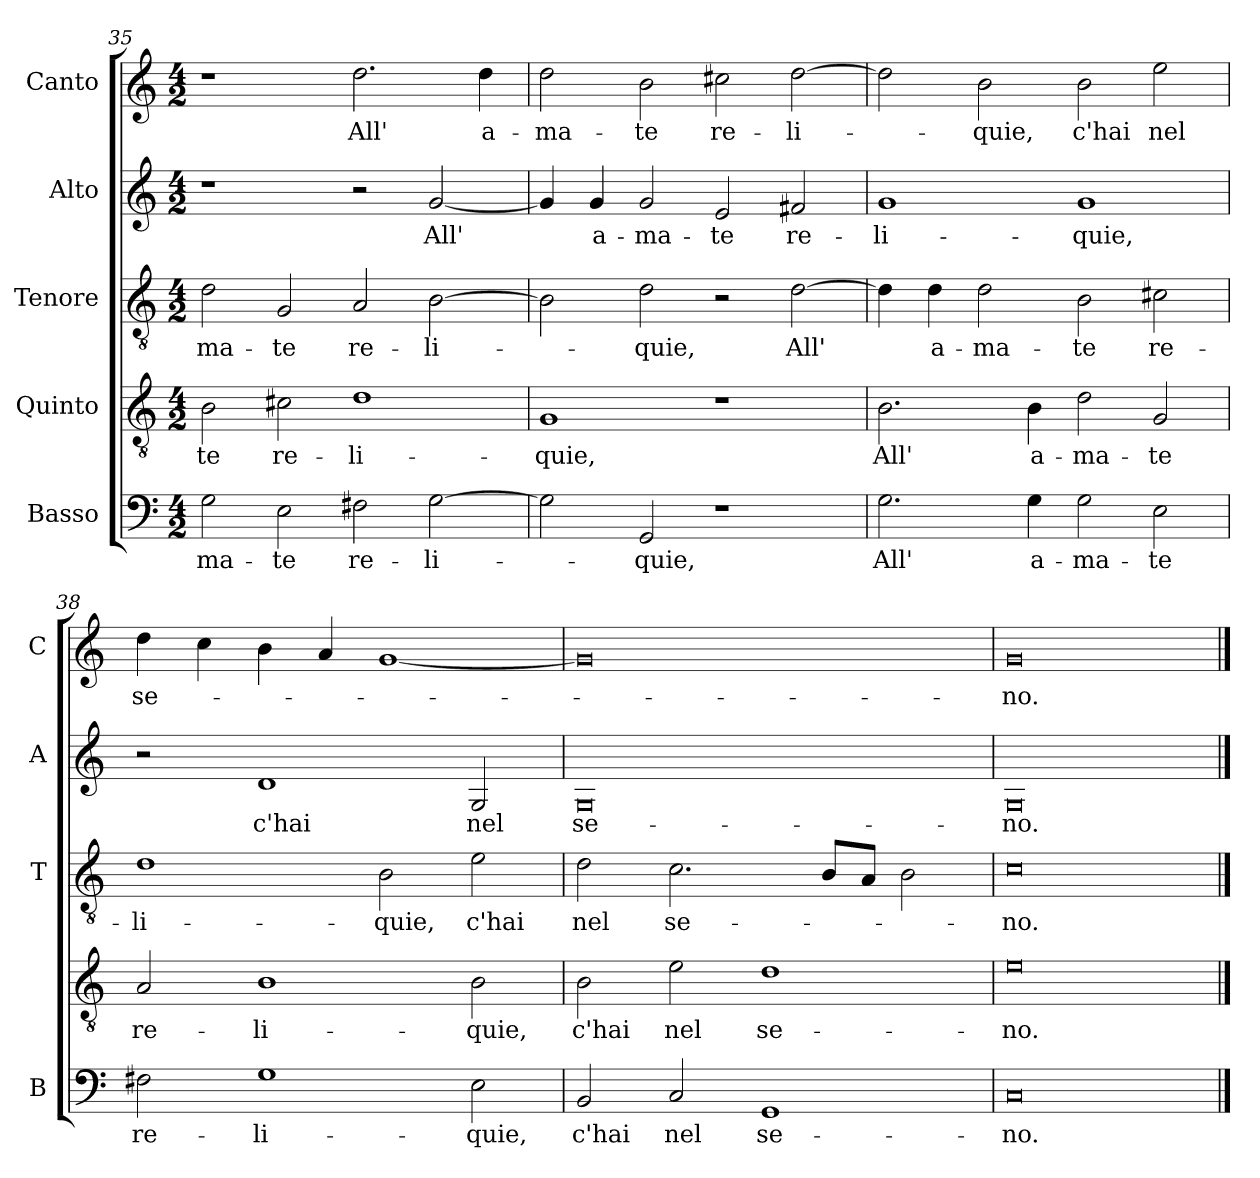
**kern	**text	**kern	**text	**kern	**text	**kern	**text	**kern	**text
*part5	*part5	*part4	*part4	*part3	*part3	*part2	*part2	*part1	*part1
*staff5	*staff5	*staff4	*staff4	*staff3	*staff3	*staff2	*staff2	*staff1	*staff1
*I"Basso	*	*I"Quinto	*	*I"Tenore	*	*I"Alto	*	*I"Canto	*
*I'B	*	*	*	*I'T	*	*I'A	*	*I'C	*
!!LO:LB:g=z
*clefF4	*	*clefGv2	*	*clefGv2	*	*clefG2	*	*clefG2	*
*k[]	*	*k[]	*	*k[]	*	*k[]	*	*k[]	*
*C:	*	*C:	*	*C:	*	*C:	*	*C:	*
*M4/2	*	*M4/2	*	*M4/2	*	*M4/2	*	*M4/2	*
=35	=35	=35	=35	=35	=35	=35	=35	=35	=35
!	!LO:LY:b	!	!LO:LY:b	!	!LO:LY:b	!	!	!	!
2G\	-ma-	2B\	-te	2d\	-ma-	1r	.	1r	.
!	!LO:LY:b	!	!LO:LY:b	!	!LO:LY:b	!	!	!	!
2E\	-te	2c#X\	re-	2G/	-te	.	.	.	.
!	!LO:LY:b	!	!LO:LY:b	!	!LO:LY:b	!	!	!	!LO:LY:b
2F#X\	re-	1d	-li-	2A/	re-	2r	.	2.dd\	All'
!	!LO:LY:b	!	!	!	!LO:LY:b	!	!LO:LY:b	!	!
[2G\	-li-	.	.	[2B\	-li-	[2g/	All'	.	.
!	!	!	!	!	!	!	!	!	!LO:LY:b
.	.	.	.	.	.	.	.	4dd\	a-
=36	=36	=36	=36	=36	=36	=36	=36	=36	=36
!	!	!	!LO:LY:b	!	!	!	!	!	!LO:LY:b
2G\]	.	1G	-quie,	2B\]	.	4g/]	.	2dd\	-ma-
!	!	!	!	!	!	!	!LO:LY:b	!	!
.	.	.	.	.	.	4g/	a-	.	.
!	!LO:LY:b	!	!	!	!LO:LY:b	!	!LO:LY:b	!	!LO:LY:b
2GG/	-quie,	.	.	2d\	-quie,	2g/	-ma-	2b\	-te
!	!	!	!	!	!	!	!LO:LY:b	!	!LO:LY:b
1r	.	1r	.	2r	.	2e/	-te	2cc#X\	re-
!	!	!	!	!	!LO:LY:b	!	!LO:LY:b	!	!LO:LY:b
.	.	.	.	[2d\	All'	2f#X/	re-	[2dd\	-li-
=37	=37	=37	=37	=37	=37	=37	=37	=37	=37
!	!LO:LY:b	!	!LO:LY:b	!	!	!	!LO:LY:b	!	!
2.G\	All'	2.B\	All'	4d\]	.	1g	-li-	2dd\]	.
!	!	!	!	!	!LO:LY:b	!	!	!	!
.	.	.	.	4d\	a-	.	.	.	.
!	!	!	!	!	!LO:LY:b	!	!	!	!LO:LY:b
.	.	.	.	2d\	-ma-	.	.	2b\	-quie,
!	!LO:LY:b	!	!LO:LY:b	!	!	!	!	!	!
4G\	a-	4B\	a-	.	.	.	.	.	.
!	!LO:LY:b	!	!LO:LY:b	!	!LO:LY:b	!	!LO:LY:b	!	!LO:LY:b
2G\	-ma-	2d\	-ma-	2B\	-te	1g	-quie,	2b\	c'hai
!	!LO:LY:b	!	!LO:LY:b	!	!LO:LY:b	!	!	!	!LO:LY:b
2E\	-te	2G/	-te	2c#X\	re-	.	.	2ee\	nel
=38	=38	=38	=38	=38	=38	=38	=38	=38	=38
!	!LO:LY:b	!	!LO:LY:b	!	!LO:LY:b	!	!	!	!LO:LY:b
2F#X\	re-	2A/	re-	1d	-li-	2r	.	4dd\	se-
.	.	.	.	.	.	.	.	4cc\	.
!	!LO:LY:b	!	!LO:LY:b	!	!	!	!LO:LY:b	!	!
1G	-li-	1B	-li-	.	.	1d	c'hai	4b\	.
.	.	.	.	.	.	.	.	4a/	.
!	!	!	!	!	!LO:LY:b	!	!	!	!
.	.	.	.	2B\	-quie,	.	.	[1g	.
!	!LO:LY:b	!	!LO:LY:b	!	!LO:LY:b	!	!LO:LY:b	!	!
2E\	-quie,	2B\	-quie,	2e\	c'hai	2G/	nel	.	.
=39	=39	=39	=39	=39	=39	=39	=39	=39	=39
!	!LO:LY:b	!	!LO:LY:b	!	!LO:LY:b	!	!LO:LY:b	!	!
2BB/	c'hai	2B\	c'hai	2d\	nel	0G	se-	0g]	.
!	!LO:LY:b	!	!LO:LY:b	!	!LO:LY:b	!	!	!	!
2C/	nel	2e\	nel	2.c\	se-	.	.	.	.
!	!LO:LY:b	!	!LO:LY:b	!	!	!	!	!	!
1GG	se-	1d	se-	.	.	.	.	.	.
.	.	.	.	8B/L	.	.	.	.	.
.	.	.	.	8A/J	.	.	.	.	.
.	.	.	.	2B\	.	.	.	.	.
=40	=40	=40	=40	=40	=40	=40	=40	=40	=40
!	!LO:LY:b	!	!LO:LY:b	!	!LO:LY:b	!	!LO:LY:b	!	!LO:LY:b
0C	-no.	0e	-no.	0c	-no.	0G	-no.	0g	-no.
==	==	==	==	==	==	==	==	==	==
*-	*-	*-	*-	*-	*-	*-	*-	*-	*-
